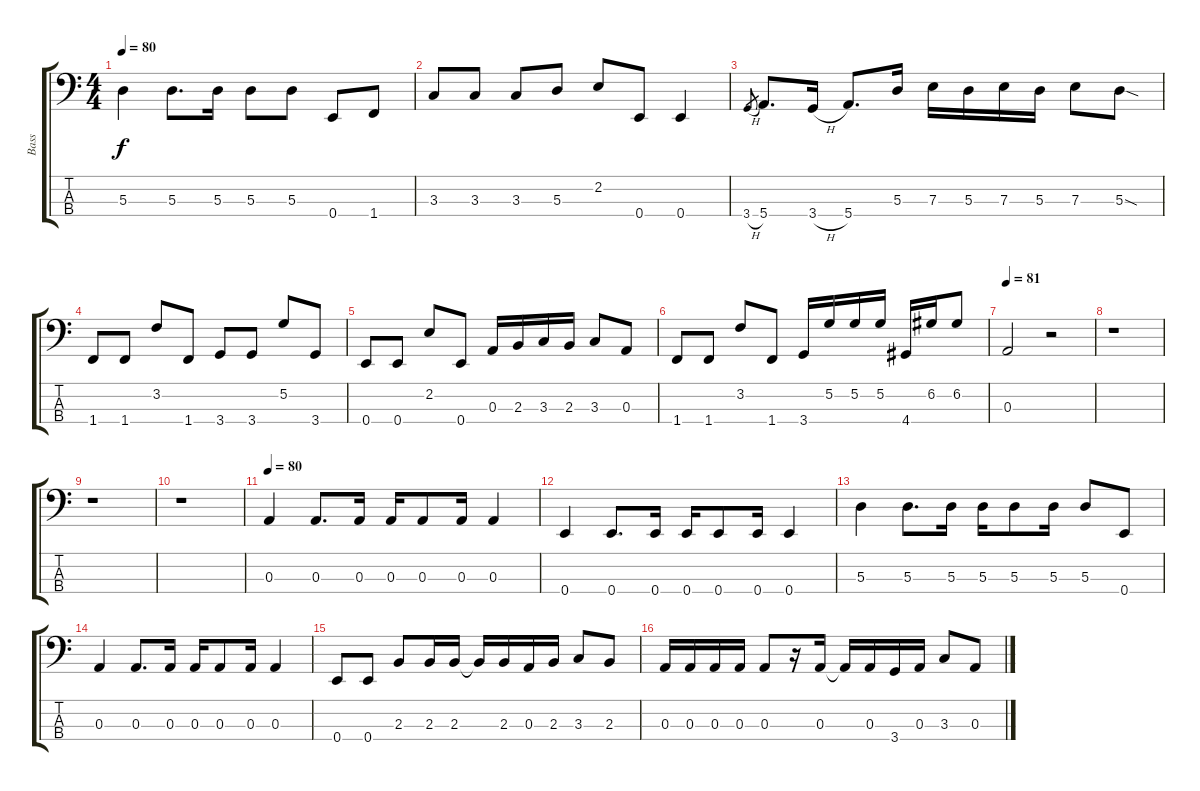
\track ("Bass" "Bass") {instrument electricbassfinger}
\staff {score tabs}
\tuning (G2 D2 A1 E1) {hide}
\ts (4 4)
\tempo 80
\clef f4
\ks c
5.3.4{dy f} 5.3.8{d} 5.3.16 5.3.8 5.3.8 0.4.8 1.4.8 |
3.3.8 3.3.8 3.3.8 5.3.8 2.2.8 0.4.8 0.4.4 |
3.4{h}.8{gr} 5.4.8{d} 3.4{h}.16 5.4.8{d} 5.3.16 7.3.16 5.3.16 7.3.16 5.3.16 7.3.8 5.3{sod}.8 |
1.4.8 1.4.8 3.2.8 1.4.8 3.4.8 3.4.8 5.2.8 3.4.8 |
0.4.8 0.4.8 2.2.8 0.4.8 0.3.16 2.3.16 3.3.16 2.3.16 3.3.8 0.3.8 |
1.4.8 1.4.8 3.2.8 1.4.8 3.4.16 5.2.16 5.2.16 5.2.16 4.4.16 6.2.16 6.2.8 |
\tempo 81
0.3.2 r.2 |
r.1 |
r.1 |
r.1 |
\tempo 80
0.3.4 0.3.8{d} 0.3.16 0.3.16 0.3.8 0.3.16 0.3.4 |
0.4.4 0.4.8{d} 0.4.16 0.4.16 0.4.8 0.4.16 0.4.4 |
5.3.4 5.3.8{d} 5.3.16 5.3.16 5.3.8 5.3.16 5.3.8 0.4.8 |
0.3.4 0.3.8{d} 0.3.16 0.3.16 0.3.8 0.3.16 0.3.4 |
0.4.8 0.4.8 2.3.8 2.3.16 2.3.16 2.3{t}.16 2.3.16 0.3.16 2.3.16 3.3.8 2.3.8 |
0.3.16 0.3.16 0.3.16 0.3.16 0.3.8 r.16 0.3.16 0.3{t}.16 0.3.16 3.4.16 0.3.16 3.3.8 0.3.8
